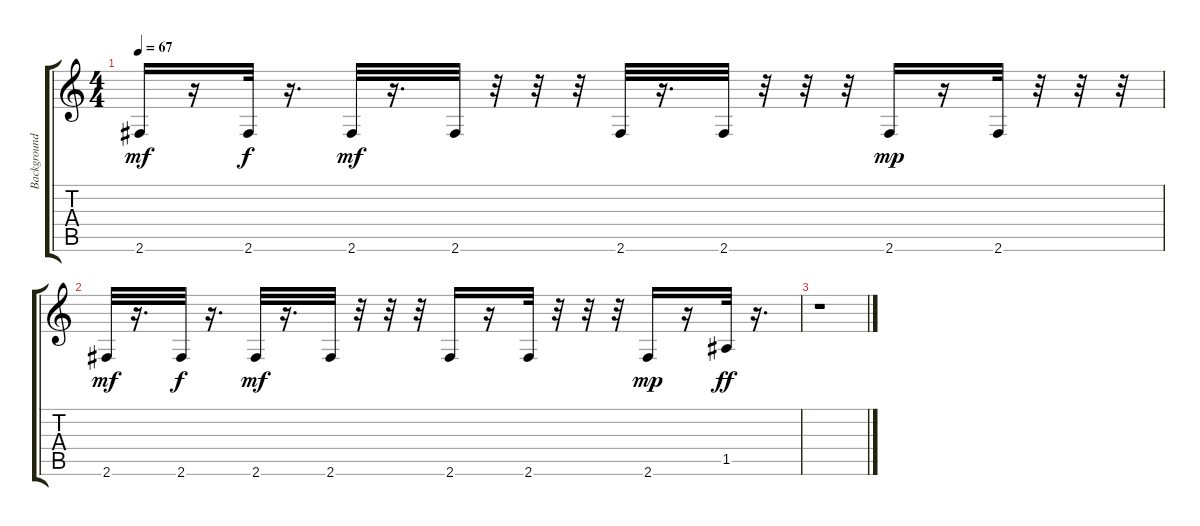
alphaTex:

\track ("Background" "Background") {instrument acousticguitarsteel}
\staff {score tabs}
\tuning (E4 B3 G3 D3 A2 E2) {hide}
\ts (4 4)
\tempo 67
\clef g2
\ks c
2.6.16{dy mf} r.16 2.6.32{dy f} r.16{d} 2.6.32{dy mf} r.16{d} 2.6.32 r.32 r.32 r.32 2.6.32 r.16{d} 2.6.32 r.32 r.32 r.32 2.6.16{dy mp} r.16 2.6.32 r.32 r.32 r.32 |
2.6.32{dy mf} r.16{d} 2.6.32{dy f} r.16{d} 2.6.32{dy mf} r.16{d} 2.6.32 r.32 r.32 r.32 2.6.16 r.16 2.6.32 r.32 r.32 r.32 2.6.16{dy mp} r.16 1.5.32{dy ff} r.16{d} |
r.1
